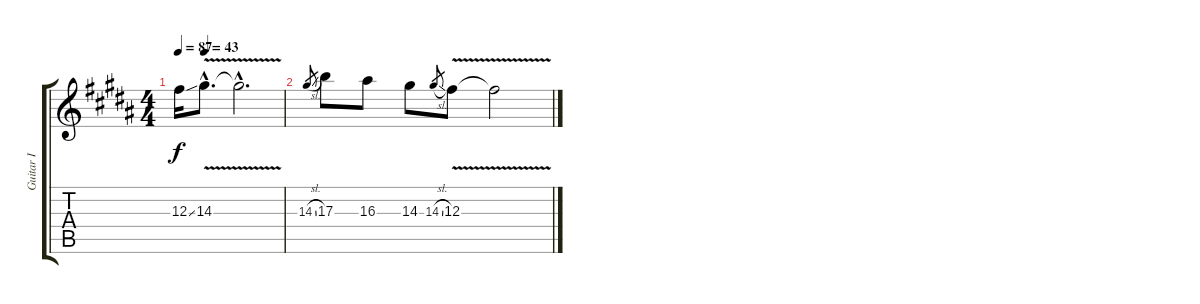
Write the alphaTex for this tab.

\track ("Guitar I" "Guitar I") {instrument distortionguitar}
\staff {score tabs}
\tuning (Eb4 Bb3 Gb3 Db3 Ab2 Eb2) {hide}
\ts (4 4)
\tempo 87
\tempo (43 0.25)
\clef g2
\ks b
12.3{ss}.16{dy f} 14.3{v hac}.8{d} 14.3{hac t}.2{d} |
14.3{sl}.8{gr} 17.3.8 16.3.8 14.3.8 14.3{sl}.8{gr} 12.3{v}.8 12.3{t}.2
